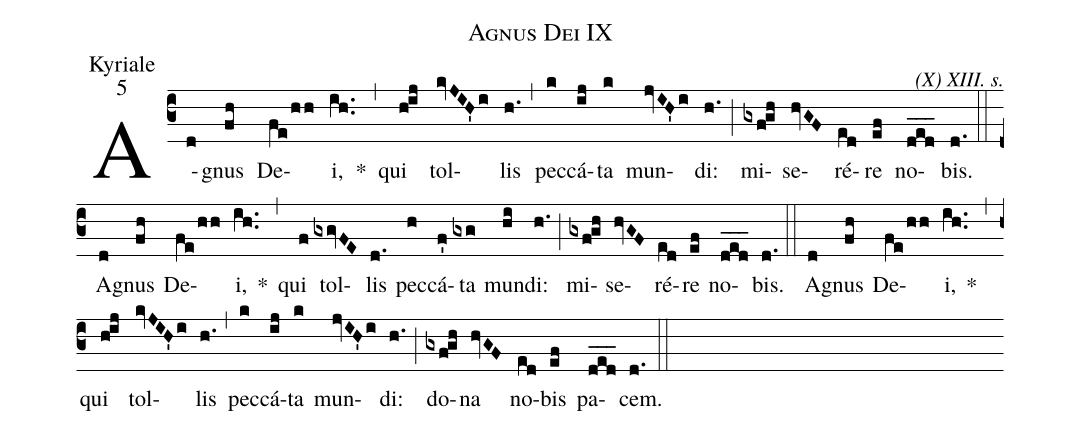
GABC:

name:Agnus Dei IX;
office-part:Kyriale;
mode:5;
commentary:(X) XIII. s.;
%%
(c3) A(d)gnus(fh) De(fe/hh)i,(ih..) *(,) qui(h!ij) tol(kvJIH'i)lis(h.) (,) pec(k)cá(ij)ta(k) mun(jvIH'i)di:(h.) (;) mi(gxf!gh)se(hvGF)ré(ed)re(ef) no(d_e_d_)bis.(d.) (::)
A(d)gnus(fh) De(fe/hh)i,(ih..) *(,) qui(f) tol(gxgvFE)lis(d.) pec(h)cá(f')ta(gxg) mun(hi)di:(h.) (;) mi(gxf!gh)se(hvGF)ré(ed)re(ef) no(d_e_d_)bis.(d.) (::)
A(d)gnus(fh) De(fe/hh)i,(ih..) *(,) qui(h!ij) tol(kvJIH'i)lis(h.) (,) pec(k)cá(ij)ta(k) mun(jvIH'i)di:(h.) (;) do(gxf!gh)na(hvGF) no(ed)bis(ef) pa(d_e_d_)cem.(d.) (::)
